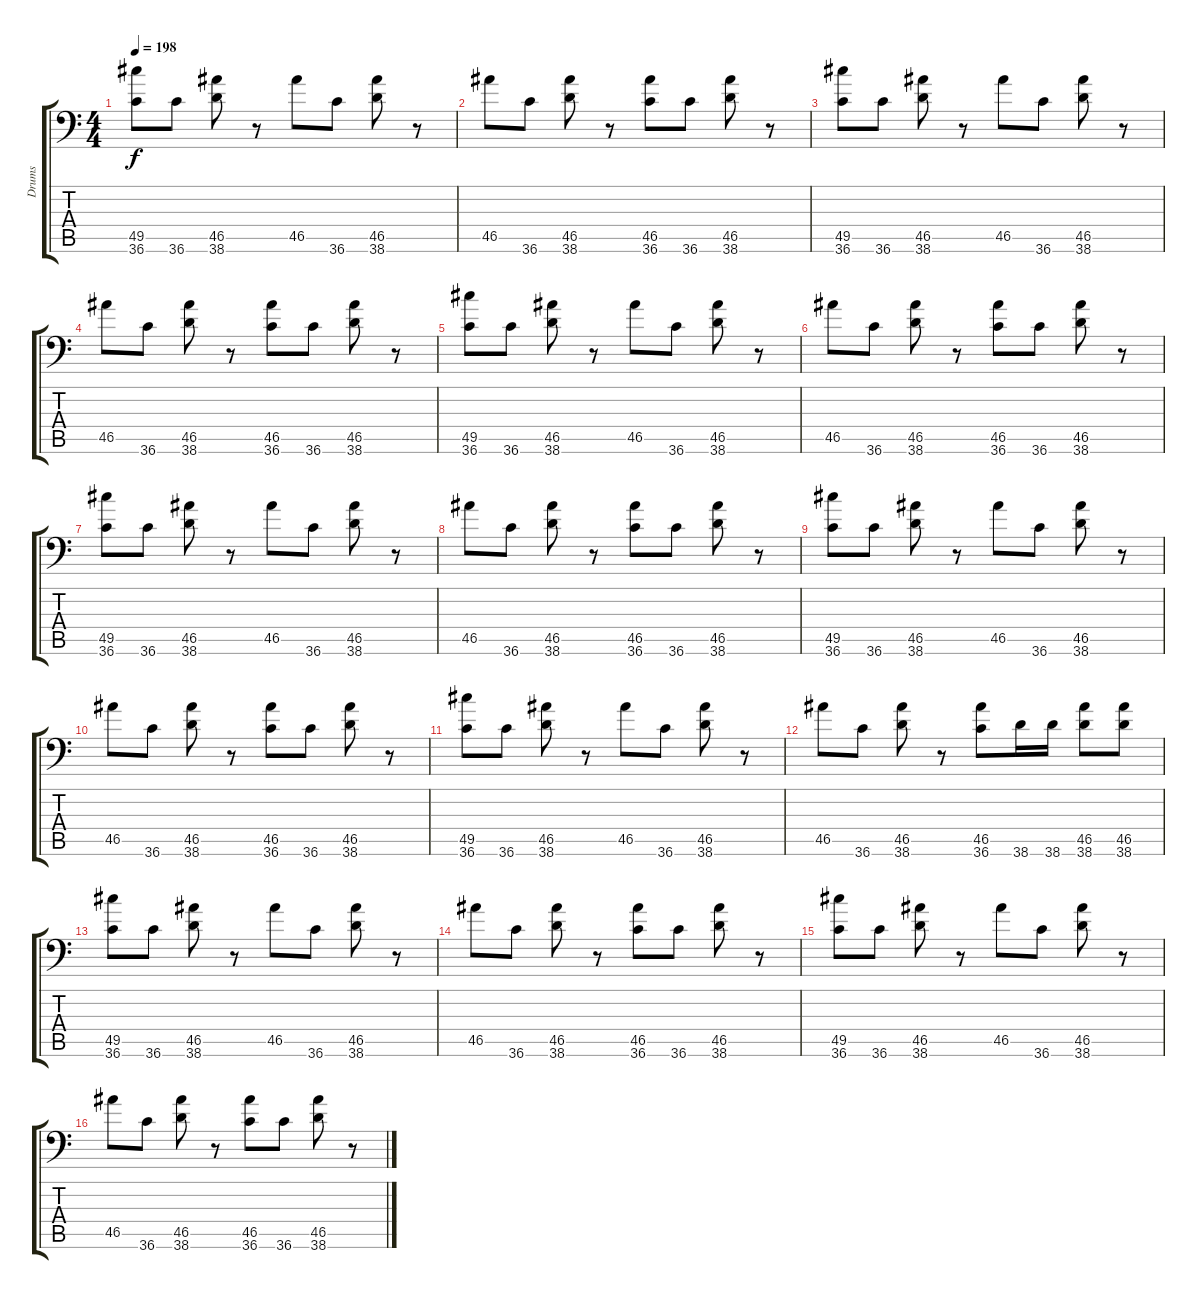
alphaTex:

\track ("Drums" "Drums") {instrument acousticgrandpiano}
\staff {score tabs}
\tuning (C-1 C-1 C-1 C-1 C-1 C-1) {hide}
\ts (4 4)
\tempo 198
\clef f4
\ks c
(49.5 36.6).8{dy f} 36.6.8 (46.5 38.6).8 r.8 46.5.8 36.6.8 (46.5 38.6).8 r.8 |
46.5.8 36.6.8 (46.5 38.6).8 r.8 (46.5 36.6).8 36.6.8 (46.5 38.6).8 r.8 |
(49.5 36.6).8 36.6.8 (46.5 38.6).8 r.8 46.5.8 36.6.8 (46.5 38.6).8 r.8 |
46.5.8 36.6.8 (46.5 38.6).8 r.8 (46.5 36.6).8 36.6.8 (46.5 38.6).8 r.8 |
(49.5 36.6).8 36.6.8 (46.5 38.6).8 r.8 46.5.8 36.6.8 (46.5 38.6).8 r.8 |
46.5.8 36.6.8 (46.5 38.6).8 r.8 (46.5 36.6).8 36.6.8 (46.5 38.6).8 r.8 |
(49.5 36.6).8 36.6.8 (46.5 38.6).8 r.8 46.5.8 36.6.8 (46.5 38.6).8 r.8 |
46.5.8 36.6.8 (46.5 38.6).8 r.8 (46.5 36.6).8 36.6.8 (46.5 38.6).8 r.8 |
(49.5 36.6).8 36.6.8 (46.5 38.6).8 r.8 46.5.8 36.6.8 (46.5 38.6).8 r.8 |
46.5.8 36.6.8 (46.5 38.6).8 r.8 (46.5 36.6).8 36.6.8 (46.5 38.6).8 r.8 |
(49.5 36.6).8 36.6.8 (46.5 38.6).8 r.8 46.5.8 36.6.8 (46.5 38.6).8 r.8 |
46.5.8 36.6.8 (46.5 38.6).8 r.8 (46.5 36.6).8 38.6.16 38.6.16 (46.5 38.6).8 (46.5 38.6).8 |
(49.5 36.6).8 36.6.8 (46.5 38.6).8 r.8 46.5.8 36.6.8 (46.5 38.6).8 r.8 |
46.5.8 36.6.8 (46.5 38.6).8 r.8 (46.5 36.6).8 36.6.8 (46.5 38.6).8 r.8 |
(49.5 36.6).8 36.6.8 (46.5 38.6).8 r.8 46.5.8 36.6.8 (46.5 38.6).8 r.8 |
46.5.8 36.6.8 (46.5 38.6).8 r.8 (46.5 36.6).8 36.6.8 (46.5 38.6).8 r.8
